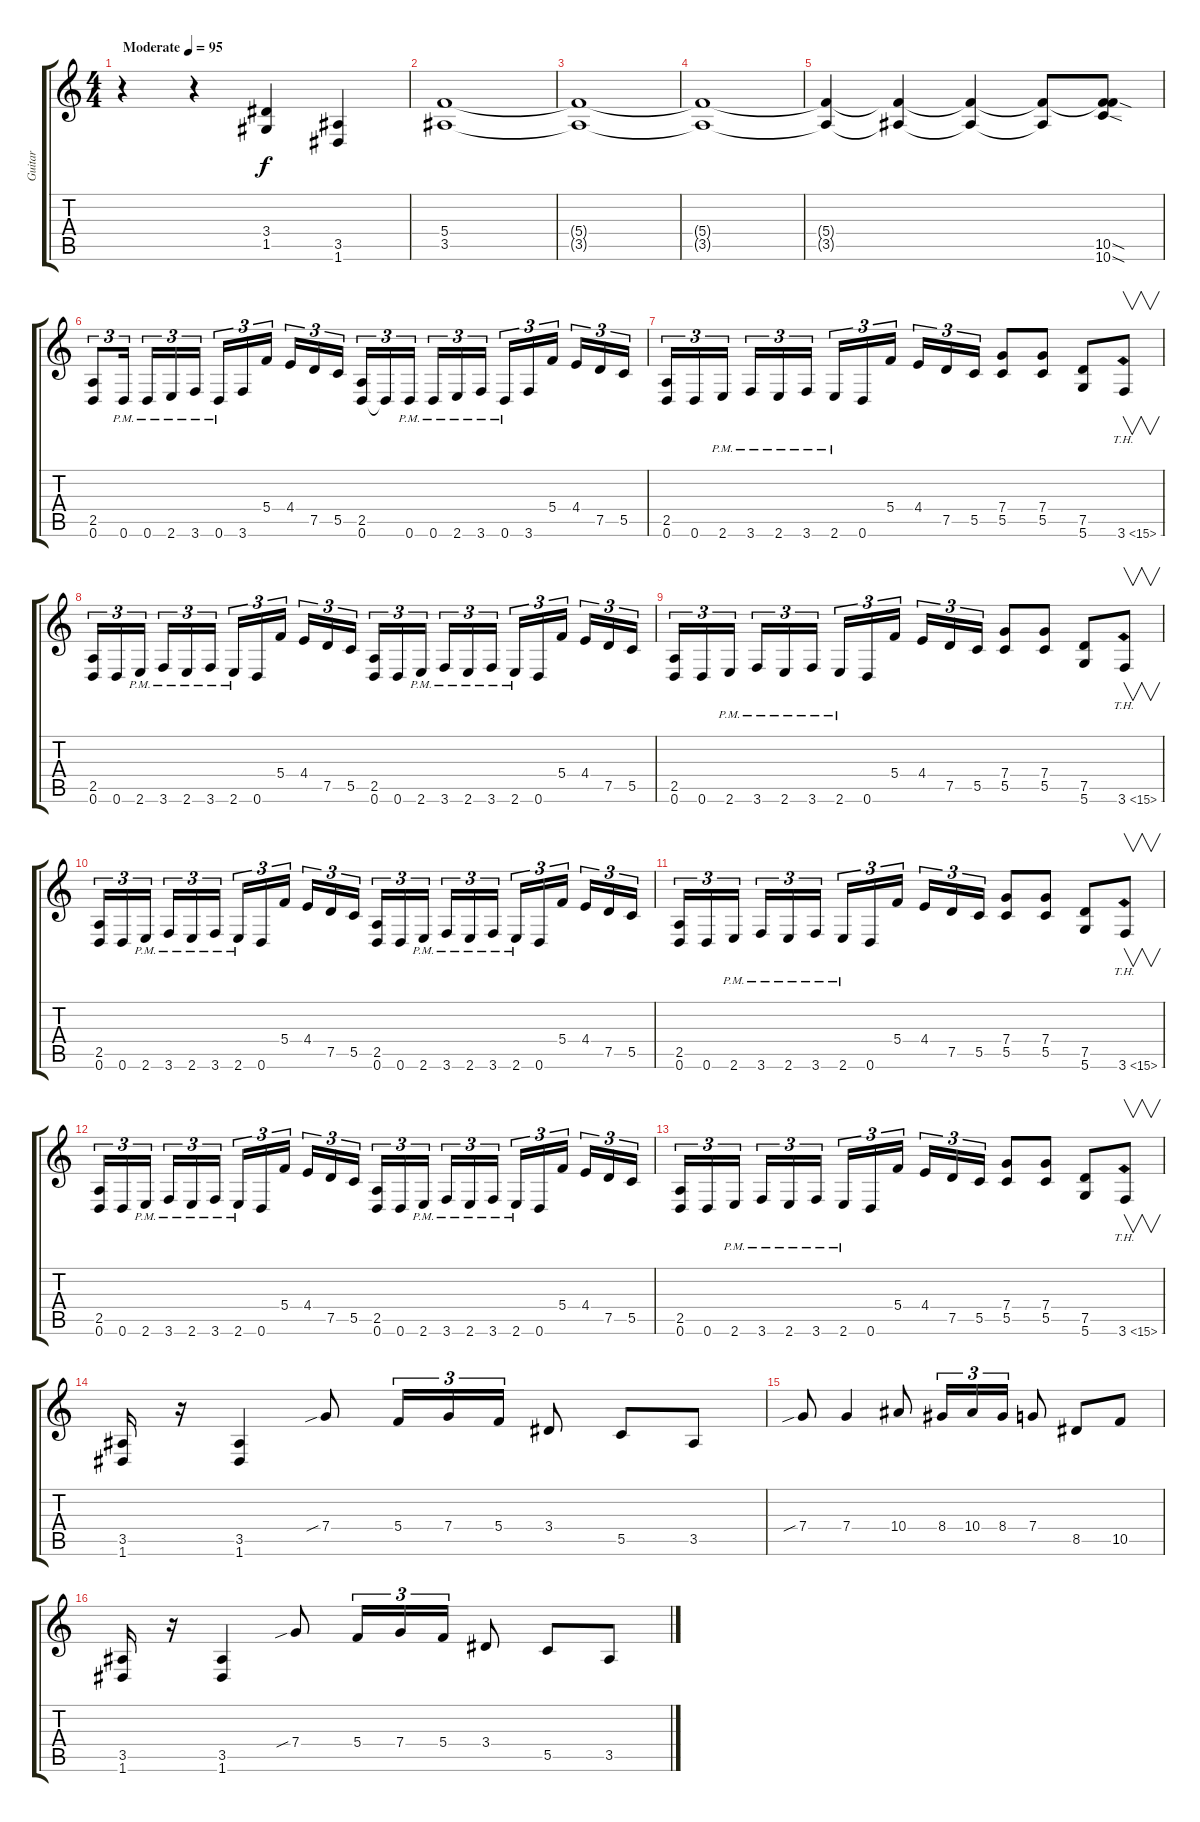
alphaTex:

\track ("Guitar" "Guitar") {instrument overdrivenguitar}
\staff {score tabs}
\tuning (D4 A3 F3 C3 G2 D2) {hide}
\ts (4 4)
\tempo (95 "Moderate")
\clef g2
\ks c
r.4{dy f instrument overdrivenguitar} r.4 (3.4 1.5).4 (3.5 1.6).4 |
(5.4 3.5).1 |
(5.4{t} 3.5{t}).1 |
(5.4{t} 3.5{t}).1 |
(5.4{t} 3.5{t}).4 (5.4{t} 3.5{t}).4 (5.4{t} 3.5{t}).4 (5.4{t} 3.5{t}).8 (5.4{t} 10.5{sod} 10.6{sod}).8 |
(2.5 0.6).8{tu (3 2)} 0.6{pm}.16{tu (3 2) beam splitsecondary} 0.6{pm}.16{tu (3 2)} 2.6{pm}.16{tu (3 2)} 3.6{pm}.16{tu (3 2)} 0.6{pm}.16{tu (3 2)} 3.6.16{tu (3 2)} 5.4.16{tu (3 2) beam splitsecondary} 4.4.16{tu (3 2)} 7.5.16{tu (3 2)} 5.5.16{tu (3 2)} (2.5 0.6).16{tu (3 2)} 0.6{t}.16{tu (3 2)} 0.6{pm}.16{tu (3 2) beam splitsecondary} 0.6{pm}.16{tu (3 2)} 2.6{pm}.16{tu (3 2)} 3.6{pm}.16{tu (3 2)} 0.6{pm}.16{tu (3 2)} 3.6.16{tu (3 2)} 5.4.16{tu (3 2) beam splitsecondary} 4.4.16{tu (3 2)} 7.5.16{tu (3 2)} 5.5.16{tu (3 2)} |
(2.5 0.6).16{tu (3 2)} 0.6.16{tu (3 2)} 2.6{pm}.16{tu (3 2) beam splitsecondary} 3.6{pm}.16{tu (3 2)} 2.6{pm}.16{tu (3 2)} 3.6{pm}.16{tu (3 2)} 2.6{pm}.16{tu (3 2)} 0.6.16{tu (3 2)} 5.4.16{tu (3 2) beam splitsecondary} 4.4.16{tu (3 2)} 7.5.16{tu (3 2)} 5.5.16{tu (3 2)} (7.4 5.5).8 (7.4 5.5).8 (7.5 5.6).8 3.6{th 12}.8{v} |
(2.5 0.6).16{tu (3 2)} 0.6.16{tu (3 2)} 2.6{pm}.16{tu (3 2) beam splitsecondary} 3.6{pm}.16{tu (3 2)} 2.6{pm}.16{tu (3 2)} 3.6{pm}.16{tu (3 2)} 2.6{pm}.16{tu (3 2)} 0.6.16{tu (3 2)} 5.4.16{tu (3 2) beam splitsecondary} 4.4.16{tu (3 2)} 7.5.16{tu (3 2)} 5.5.16{tu (3 2)} (2.5 0.6).16{tu (3 2)} 0.6.16{tu (3 2)} 2.6{pm}.16{tu (3 2) beam splitsecondary} 3.6{pm}.16{tu (3 2)} 2.6{pm}.16{tu (3 2)} 3.6{pm}.16{tu (3 2)} 2.6{pm}.16{tu (3 2)} 0.6.16{tu (3 2)} 5.4.16{tu (3 2) beam splitsecondary} 4.4.16{tu (3 2)} 7.5.16{tu (3 2)} 5.5.16{tu (3 2)} |
(2.5 0.6).16{tu (3 2)} 0.6.16{tu (3 2)} 2.6{pm}.16{tu (3 2) beam splitsecondary} 3.6{pm}.16{tu (3 2)} 2.6{pm}.16{tu (3 2)} 3.6{pm}.16{tu (3 2)} 2.6{pm}.16{tu (3 2)} 0.6.16{tu (3 2)} 5.4.16{tu (3 2) beam splitsecondary} 4.4.16{tu (3 2)} 7.5.16{tu (3 2)} 5.5.16{tu (3 2)} (7.4 5.5).8 (7.4 5.5).8 (7.5 5.6).8 3.6{th 12}.8{v} |
(2.5 0.6).16{tu (3 2)} 0.6.16{tu (3 2)} 2.6{pm}.16{tu (3 2) beam splitsecondary} 3.6{pm}.16{tu (3 2)} 2.6{pm}.16{tu (3 2)} 3.6{pm}.16{tu (3 2)} 2.6{pm}.16{tu (3 2)} 0.6.16{tu (3 2)} 5.4.16{tu (3 2) beam splitsecondary} 4.4.16{tu (3 2)} 7.5.16{tu (3 2)} 5.5.16{tu (3 2)} (2.5 0.6).16{tu (3 2)} 0.6.16{tu (3 2)} 2.6{pm}.16{tu (3 2) beam splitsecondary} 3.6{pm}.16{tu (3 2)} 2.6{pm}.16{tu (3 2)} 3.6{pm}.16{tu (3 2)} 2.6{pm}.16{tu (3 2)} 0.6.16{tu (3 2)} 5.4.16{tu (3 2) beam splitsecondary} 4.4.16{tu (3 2)} 7.5.16{tu (3 2)} 5.5.16{tu (3 2)} |
(2.5 0.6).16{tu (3 2)} 0.6.16{tu (3 2)} 2.6{pm}.16{tu (3 2) beam splitsecondary} 3.6{pm}.16{tu (3 2)} 2.6{pm}.16{tu (3 2)} 3.6{pm}.16{tu (3 2)} 2.6{pm}.16{tu (3 2)} 0.6.16{tu (3 2)} 5.4.16{tu (3 2) beam splitsecondary} 4.4.16{tu (3 2)} 7.5.16{tu (3 2)} 5.5.16{tu (3 2)} (7.4 5.5).8 (7.4 5.5).8 (7.5 5.6).8 3.6{th 12}.8{v} |
(2.5 0.6).16{tu (3 2)} 0.6.16{tu (3 2)} 2.6{pm}.16{tu (3 2) beam splitsecondary} 3.6{pm}.16{tu (3 2)} 2.6{pm}.16{tu (3 2)} 3.6{pm}.16{tu (3 2)} 2.6{pm}.16{tu (3 2)} 0.6.16{tu (3 2)} 5.4.16{tu (3 2) beam splitsecondary} 4.4.16{tu (3 2)} 7.5.16{tu (3 2)} 5.5.16{tu (3 2)} (2.5 0.6).16{tu (3 2)} 0.6.16{tu (3 2)} 2.6{pm}.16{tu (3 2) beam splitsecondary} 3.6{pm}.16{tu (3 2)} 2.6{pm}.16{tu (3 2)} 3.6{pm}.16{tu (3 2)} 2.6{pm}.16{tu (3 2)} 0.6.16{tu (3 2)} 5.4.16{tu (3 2) beam splitsecondary} 4.4.16{tu (3 2)} 7.5.16{tu (3 2)} 5.5.16{tu (3 2)} |
(2.5 0.6).16{tu (3 2)} 0.6.16{tu (3 2)} 2.6{pm}.16{tu (3 2) beam splitsecondary} 3.6{pm}.16{tu (3 2)} 2.6{pm}.16{tu (3 2)} 3.6{pm}.16{tu (3 2)} 2.6{pm}.16{tu (3 2)} 0.6.16{tu (3 2)} 5.4.16{tu (3 2) beam splitsecondary} 4.4.16{tu (3 2)} 7.5.16{tu (3 2)} 5.5.16{tu (3 2)} (7.4 5.5).8 (7.4 5.5).8 (7.5 5.6).8 3.6{th 12}.8{v} |
(3.5 1.6).16 r.16 (3.5 1.6).4 7.4{sib}.8 5.4.16{tu (3 2)} 7.4.16{tu (3 2)} 5.4.16{tu (3 2)} 3.4.8 5.5.8 3.5.8 |
7.4{sib}.8 7.4.4 10.4.8 8.4.16{tu (3 2)} 10.4.16{tu (3 2)} 8.4.16{tu (3 2)} 7.4.8 8.5.8 10.5.8 |
(3.5 1.6).16 r.16 (3.5 1.6).4 7.4{sib}.8 5.4.16{tu (3 2)} 7.4.16{tu (3 2)} 5.4.16{tu (3 2)} 3.4.8 5.5.8 3.5.8
